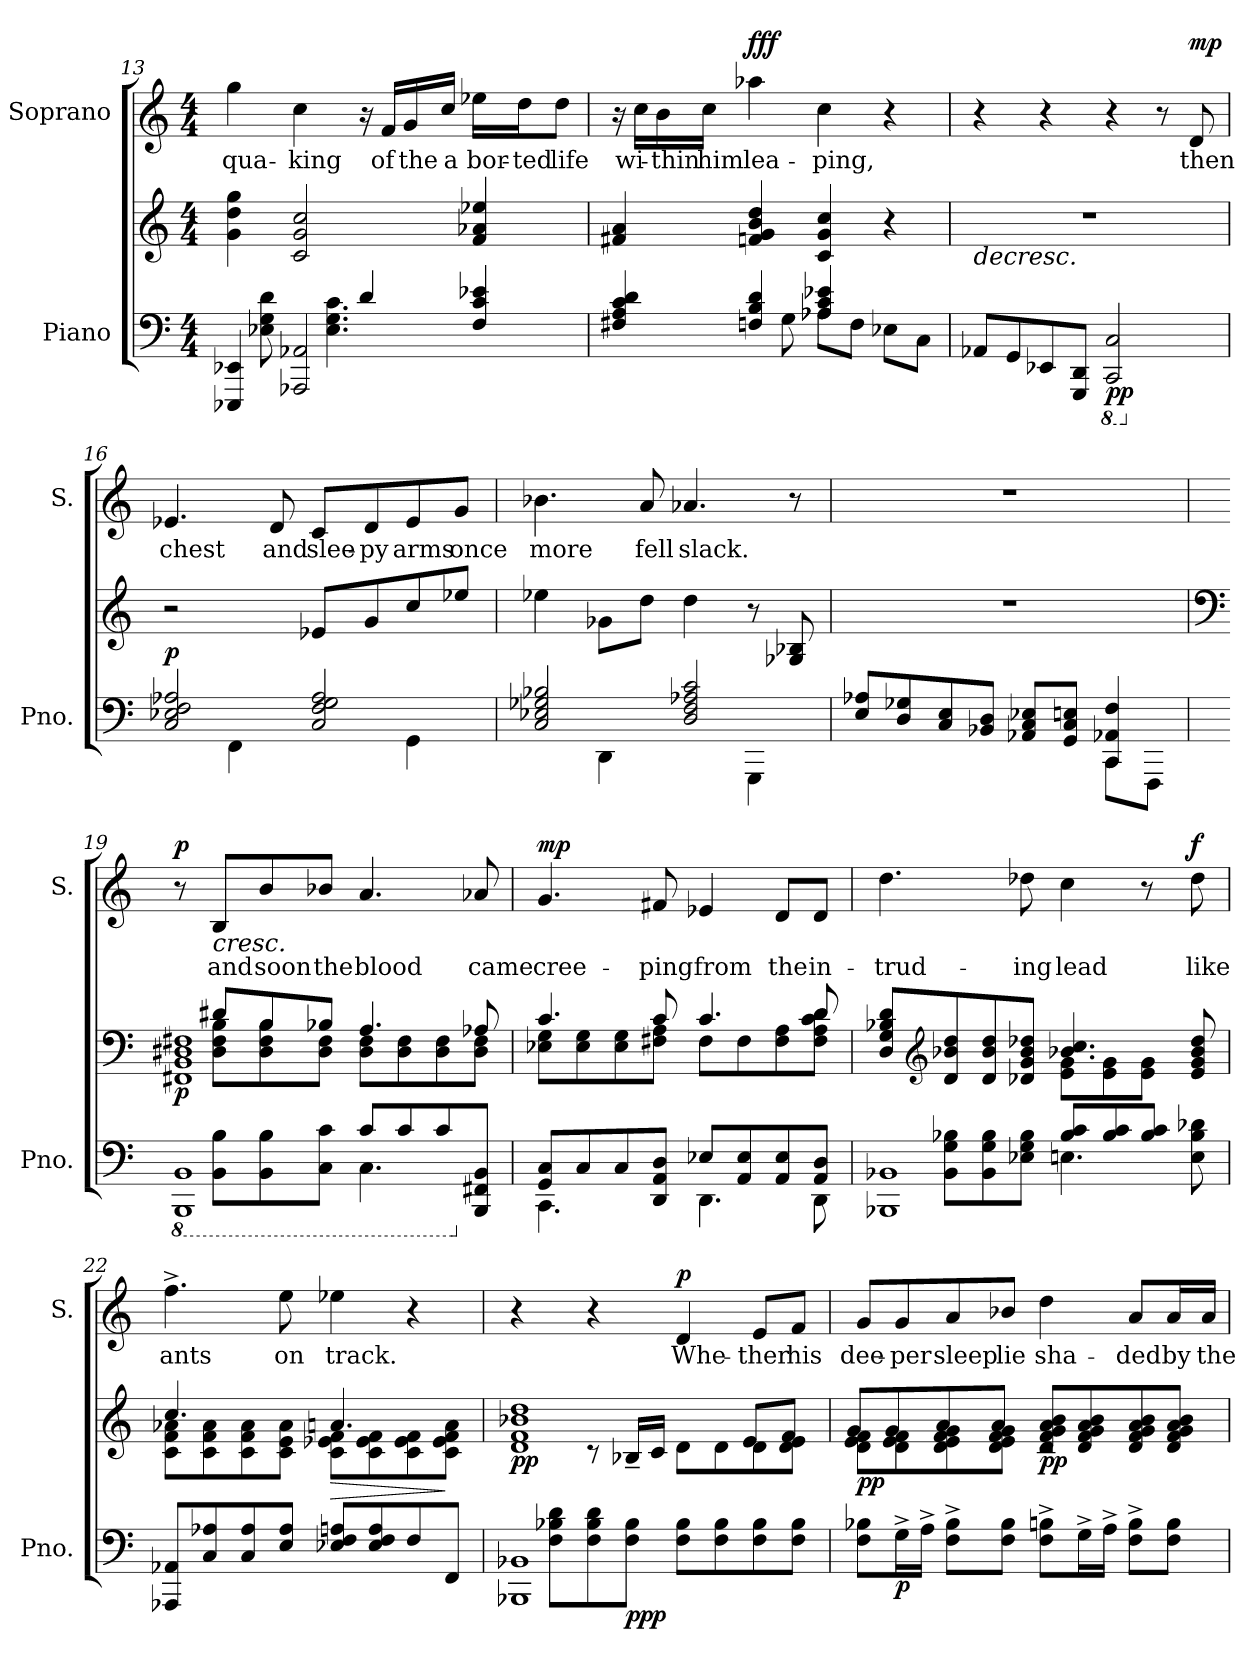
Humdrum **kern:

**kern	**kern	**dynam	**kern	**text	**dynam
*part2	*part2	*part2	*part1	*part1	*part1
*staff3	*staff2	*staff2/3	*staff1	*staff1	*staff1
*I"Piano	*	*	*I"Soprano	*	*
*I'Pno.	*	*	*I'S.	*	*
*clefF4	*clefG2	*	*clefG2	*	*
*k[]	*k[]	*	*k[]	*	*
*C:	*C:	*	*C:	*	*
*M4/4	*M4/4	*	*M4/4	*	*
=13	=13	=13	=13	=13	=13
*^	*	*	*	*	*
*	*^	*	*	*	*	*
!	!	!	!	!	!	!LO:LY:b	!
4EEE-X/ 4EE-X/	8ryy	2ryy	4g\ 4dd\ 4gg\	.	4gg\	qua-	.
.	8E-X\ 8G\ 8d\	.	.	.	.	.	.
!	!	!	!	!	!	!LO:LY:b	!
2AAA-X/ 2AA-X/	8ryy	.	2c/ 2g/ 2cc/	.	4cc\	-king	.
.	4.E-\ 4.G\ 4.c\	.	.	.	.	.	.
.	.	4d/	.	.	16r	.	.
!	!	!	!	!	!	!LO:LY:b	!
.	.	.	.	.	16f/LL	of	.
!	!	!	!	!	!	!LO:LY:b	!
.	.	.	.	.	16g/	the	.
!	!	!	!	!	!	!LO:LY:b	!
.	.	.	.	.	16cc/JJ	a	.
!	!	!	!	!	!	!LO:LY:b	!
4F/ 4c/ 4e-X/	4ryy	4ryy	4f/ 4a-X/ 4ee-X/	.	16ee-X\LL	bor-	.
!	!	!	!	!	!	!LO:LY:b	!
.	.	.	.	.	16dd\J	-ted	.
!	!	!	!	!	!	!LO:LY:b	!
.	.	.	.	.	8dd\J	life	.
*	*v	*v	*	*	*	*	*
!!LO:PB:g=z
=14	=14	=14	=14	=14	=14	=14
4F#X/ 4A/ 4c/ 4d/	4.ryy	4f#X/ 4a/	.	16r	.	.
!	!	!	!	!	!LO:LY:b	!
.	.	.	.	16cc\LL	wi-	.
!	!	!	!	!	!LO:LY:b	!
.	.	.	.	16b\	-thin	.
!	!	!	!	!	!LO:LY:b	!
.	.	.	.	16cc\JJ	him	.
!	!	!	!	!	!LO:LY:b	!LO:DY:b
4Fn/ 4B/ 4d/	.	4fn/ 4g/ 4b/ 4dd/	.	4aa-X\	lea-	fff
.	8G\	.	.	.	.	.
!	!	!	!	!	!LO:LY:b	!
4A-X/ 4c/ 4e-X/	8A-\L	4c/ 4g/ 4cc/	.	4cc\	-ping,	.
.	8F\J	.	.	.	.	.
8E-X\L	4ryy	4r	.	4r	.	.
8C\J	.	.	.	.	.	.
*v	*v	*	*	*	*	*
=15	=15	=15	=15	=15	=15
!	!	!LO:HP:b	!	!	!
8AA-X/L	1r	>	4r	.	.
8GG/	.	.	.	.	.
8EE-X/	.	.	4r	.	.
8GGG/ 8DD/J	.	.	.	.	.
*8ba	*	*	*	*	*
!	!	!LO:DY:b=2	!	!	!
2CCC/ 2CC/	.	pp	4r	.	.
.	.	.	8r	.	.
!	!	!	!	!LO:LY:b	!LO:DY:b
.	.	.	8d/	then	mp
.	.	]	.	.	.
=16	=16	=16	=16	=16	=16
*X8ba	*	*	*	*	*
*^	*	*	*	*	*
!	!	!	!LO:DY:a=2	!	!LO:LY:b	!
2C/ 2E-X/ 2F/ 2A-X/	4ryy	2r	p	4.e-X/	chest	.
.	4FF\	.	.	.	.	.
!	!	!	!	!	!LO:LY:b	!
.	.	.	.	8d/	and	.
!	!	!	!	!	!LO:LY:b	!
2C/ 2F/ 2G/ 2A-/	4ryy	8e-X/L	.	8c/L	slee-	.
!	!	!	!	!	!LO:LY:b	!
.	.	8g/	.	8d/	-py	.
!	!	!	!	!	!LO:LY:b	!
.	4GG\	8cc/	.	8e-/	arms	.
!	!	!	!	!	!LO:LY:b	!
.	.	8ee-X/J	.	8g/J	once	.
=17	=17	=17	=17	=17	=17	=17
!	!	!	!	!	!LO:LY:b	!
2C/ 2E-X/ 2G-X/ 2B-X/	4ryy	4ee-X\	.	4.b-X\	more	.
.	4DD\	8g-X\L	.	.	.	.
!	!	!	!	!	!LO:LY:b	!
.	.	8dd\J	.	8a/	fell	.
!	!	!	!	!	!LO:LY:b	!
2D/ 2F/ 2A-X/ 2c/	4ryy	4dd\	.	4.a-X/	slack.	.
.	4GGG\	8r	.	.	.	.
.	.	8G-X/ 8B-X/	.	8r	.	.
!!LO:LB:g=z
=18	=18	=18	=18	=18	=18	=18
8E/ 8A-X/L	2.ryy	1r	.	1r	.	.
8D/ 8G-X/	.	.	.	.	.	.
8C/ 8E/	.	.	.	.	.	.
8BB-X/ 8D/J	.	.	.	.	.	.
8AA-X/ 8C/ 8E-X/L	.	.	.	.	.	.
8GG/ 8C/ 8En/J	.	.	.	.	.	.
4CC/ 4AA-X/ 4F/	8CC\L	.	.	.	.	.
.	8FFF\J	.	.	.	.	.
*v	*v	*	*	*	*	*
=19	=19	=19	=19	=19	=19
*	*clefF4	*	*	*	*
*8ba	*	*	*	*	*
*^	*^	*	*	*	*
*	*^	*	*^	*	*	*	*
!	!	!	!	!	!	!LO:DY:b	!	!	!LO:DY:b
1BBBB 1BBB	8ryy	2ryy	1FF#X 1BB 1D#X 1F#X	8ryy	8ryy	p	8r	.	p
!	!	!	!	!	!	!	!LO:TX:b:i:t=cresc.	!	!
!	!	!	!	!	!	!	!	!LO:LY:b	!
.	8BBB\ 8BB\L	.	.	8D#\ 8F#\ 8B\L	8d#X/L	.	8B/L	and	.
!	!	!	!	!	!	!	!	!LO:LY:b	!
.	8BBB\ 8BB\	.	.	8D#\ 8F#\ 8B\	8B/	.	8b/	soon	.
!	!	!	!	!	!	!	!	!LO:LY:b	!
.	8CC\ 8C\J	.	.	8D#\ 8F#\J	8B-X/J	.	8b-X/J	the	.
!	!	!	!	!	!	!	!	!LO:LY:b	!
.	8C/L	4.CC\	.	8D#\ 8F#\L	4.A/	.	4.a/	blood	.
.	8C/	.	.	8D#\ 8F#\	.	.	.	.	.
.	8C/	.	.	8D#\ 8F#\	.	.	.	.	.
*X8ba	*	*	*	*	*	*	*	*	*
!	!	!	!	!	!	!	!	!LO:LY:b	!
.	8BBB/ 8FF#X/ 8BB/J	8ryy	.	8D#\ 8F#\J	8A-X/	.	8a-X/	came	.
=20	=20	=20	=20	=20	=20	=20	=20	=20	=20
!	!	!	!	!	!	!	!	!LO:LY:b	!LO:DY:b
*	*v	*v	*	*	*	*	*	*	*
*	*	*	*v	*v	*	*	*	*
8GG/ 8C/L	4.CC\	8E-X\ 8G\L	4.c/	.	4.g/	cree-	mp
8C/	.	8E-\ 8G\	.	.	.	.	.
8C/	.	8E-\ 8G\	.	.	.	.	.
!	!	!	!	!	!	!LO:LY:b	!
8DD/ 8AA/ 8D/J	8ryy	8F#X\ 8A\J	8c/	.	8f#X/	-ping	.
!	!	!	!	!	!	!LO:LY:b	!
8E-X/L	4.DD\	8F#\L	4.c/	.	4e-X/	from	.
8AA/ 8E-/	.	8F#\	.	.	.	.	.
!	!	!	!	!	!	!LO:LY:b	!
8AA/ 8E-/	.	8F#\ 8A\	.	.	8d/L	the	.
!	!	!	!	!	!	!LO:LY:b	!
8AA/ 8D/J	8DD\	8F#\ 8A\ 8c\ 8d\J	8d/	.	8d/J	in-	.
!!LO:LB:g=z
=21	=21	=21	=21	=21	=21	=21	=21
*	*^	*	*	*	*	*	*
!	!	!	!	!	!	!	!LO:LY:b	!
1BBB-X 1BB-X	8ryy	2ryy	8D/ 8G/ 8B-X/ 8d/L	2ryy	.	4.dd\	-trud-	.
*	*	*	*clefG2	*	*	*	*	*
.	8BB-\ 8G\ 8B-X\L	.	8d/ 8b-X/ 8dd/	.	.	.	.	.
.	8BB-\ 8G\ 8B-\	.	8d/ 8b-/ 8dd/	.	.	.	.	.
!	!	!	!	!	!	!	!LO:LY:b	!
.	8E-X\ 8G\ 8B-\J	.	8d-X/ 8g/ 8b-/ 8dd-X/J	.	.	8dd-X\	-ing	.
!	!	!	!	!	!	!	!LO:LY:b	!
.	4.En\	8B-/ 8c/L	4.b-X/ 4.cc/	8e\ 8g\L	.	4cc\	lead	.
.	.	8B-/ 8c/	.	8e\ 8g\	.	.	.	.
.	.	8B-/ 8c/J	.	8e\ 8g\J	.	8r	.	.
!	!	!	!	!	!	!	!LO:LY:b	!LO:DY:b
.	8E\ 8B-\ 8d-X\	8ryy	8e/ 8g/ 8b-/ 8dd-/	8ryy	.	8dd-\	like	f
=22	=22	=22	=22	=22	=22	=22	=22	=22
!	!	!	!	!	!	!	!LO:LY:b	!
*v	*v	*v	*	*	*	*	*	*
8AAA-X/ 8AA-X/L	8c\ 8f\ 8a-X\L	4.cc/	.	4.ff^>\	ants	.
8C/ 8A-X/	8c\ 8f\ 8a-\	.	.	.	.	.
8C/ 8A-/	8c\ 8f\ 8a-\	.	.	.	.	.
!	!	!	!	!	!LO:LY:b	!
8E/ 8A-/J	8c\ 8e\ 8a-\J	8ryy	.	8ee\	on	.
!	!	!	!LO:HP:b	!	!LO:LY:b	!
8E-X/ 8F/ 8An/L	8c\ 8e-X\ 8f\L	4.an/	>	4ee-X\	track.	.
8E-/ 8F/ 8A/	8c\ 8e-\ 8f\	.	.	.	.	.
8F/	8c\ 8e-\ 8f\	.	.	4r	.	.
8FF/J	8c\ 8e-\ 8f\ 8a\J	8ryy	]	.	.	.
=23	=23	=23	=23	=23	=23	=23
*^	*	*^	*	*	*	*
!	!	!	!	!	!LO:DY:b	!	!	!
1BBB-X 1BB-X	8ryy	1d 1f 1b-X 1dd	4ryy	2.ryy	pp	4r	.	.
.	8F\ 8B-X\ 8d\L	.	.	.	.	.	.	.
.	8F\ 8B-\ 8d\	.	8rc	.	.	4r	.	.
!	!	!	!	!	!LO:DY:b=2	!	!	!
!	!	!	!	!	!LO:DY:n=1:b	!	!	!
.	8F\ 8B-\J	.	16B-X~>/LL	.	pp p	.	.	.
.	.	.	16c/JJ	.	.	.	.	.
!	!	!	!	!	!	!	!LO:LY:b	!LO:DY:b
.	8F\ 8B-\L	.	8d\L	.	.	4d/	Whe-	p
.	8F\ 8B-\	.	8d\	.	.	.	.	.
!	!	!	!	!	!	!	!LO:LY:b	!
.	8F\ 8B-\	.	8d\	8e/L	.	8e/L	-ther	.
!	!	!	!	!	!	!	!LO:LY:b	!
.	8F\ 8B-\J	.	8d\ 8e\J	8f/J	.	8f/J	his	.
!!LO:PB:g=z
=24	=24	=24	=24	=24	=24	=24	=24	=24
!	!	!	!	!	!LO:DY:b	!	!LO:LY:b	!
*v	*v	*	*	*	*	*	*	*
*	*	*v	*v	*	*	*	*
8F\ 8B-X\L	8d\ 8e\ 8f\L	8g/L	pp	8g/L	dee-	.
!	!	!	!LO:DY:b=2	!	!LO:LY:b	!
16G^>\L	8d\ 8e\ 8f\	8g/	p	8g/	-per	.
16A^>\JJ	.	.	.	.	.	.
!	!	!	!	!	!LO:LY:b	!
8F\^> 8B-\^>L	8d\ 8e\ 8f\ 8g\	8a/	.	8a/	sleep	.
!	!	!	!	!	!LO:LY:b	!
8F\ 8B-\J	8d\ 8e\ 8f\ 8g\J	8a/J	.	8b-X/J	lie	.
!	!	!	!LO:DY:b	!	!LO:LY:b	!
8F\^> 8Bn\^>L	8d/ 8f/ 8g/ 8a/ 8b/L	2rc	pp	4dd\	sha-	.
16G^>\L	8d/ 8f/ 8g/ 8a/ 8b/	.	.	.	.	.
16A^>\JJ	.	.	.	.	.	.
!	!	!	!	!	!LO:LY:b	!
8F\^> 8B\^>L	8d/ 8f/ 8g/ 8a/ 8b/	.	.	8a/L	-ded	.
!	!	!	!	!	!LO:LY:b	!
8F\ 8B\J	8d/ 8f/ 8g/ 8a/ 8b/J	.	.	16a/L	by	.
!	!	!	!	!	!LO:LY:b	!
.	.	.	.	16a/JJ	the	.
*	*v	*v	*	*	*	*
=	=	=	=	=	=
*-	*-	*-	*-	*-	*-
